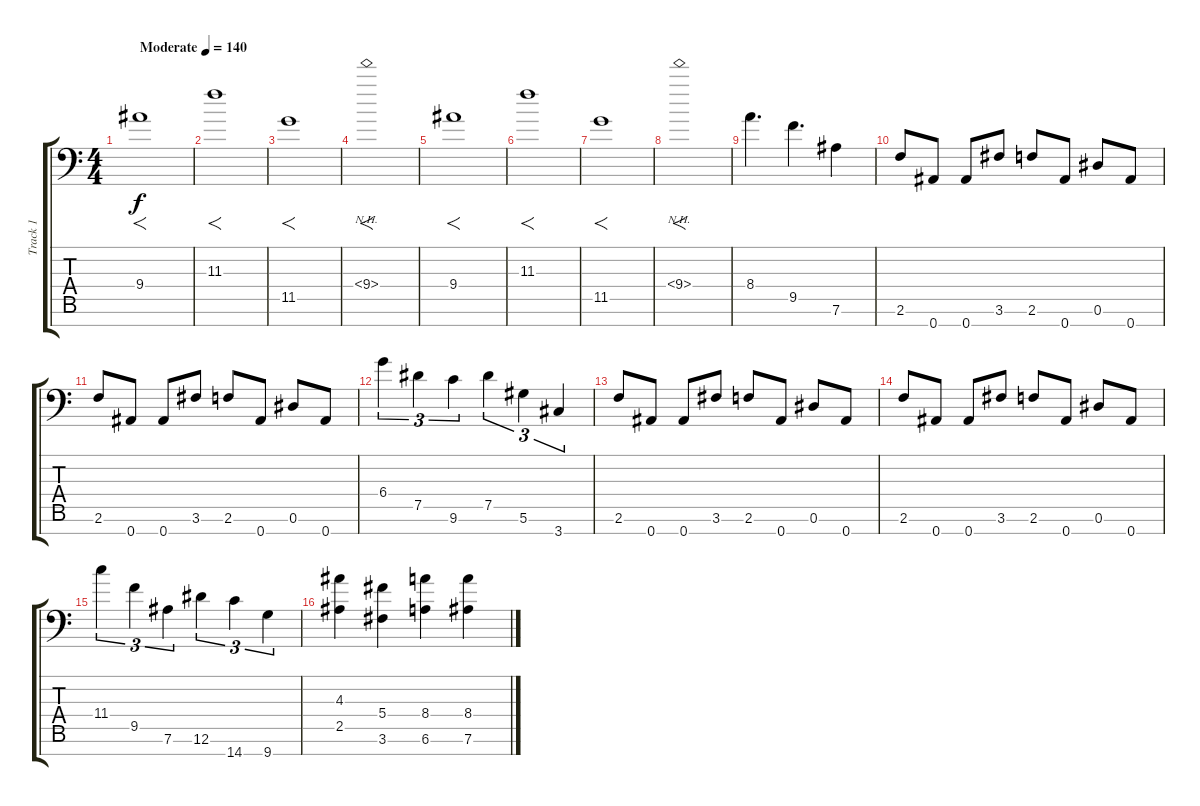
\track ("Track 1" "Track 1") {instrument overdrivenguitar}
\staff {score tabs}
\tuning (Eb4 Bb3 Gb3 Db3 Ab2 Eb2 Bb1) {hide}
\ts (4 4)
\tempo (140 "Moderate")
\clef f4
\ks c
9.4.1{f dy f instrument overdrivenguitar} |
11.3.1{f} |
11.5.1{f} |
9.4{nh}.1{f} |
9.4.1{f} |
11.3.1{f} |
11.5.1{f} |
9.4{nh}.1{f} |
8.4.4{d} 9.5.4{d} 7.6.4 |
2.6.8 0.7.8 0.7.8 3.6.8 2.6.8 0.7.8 0.6.8 0.7.8 |
2.6.8 0.7.8 0.7.8 3.6.8 2.6.8 0.7.8 0.6.8 0.7.8 |
6.4.4{tu (3 2)} 7.5.4{tu (3 2)} 9.6.4{tu (3 2)} 7.5.4{tu (3 2)} 5.6.4{tu (3 2)} 3.7.4{tu (3 2)} |
2.6.8 0.7.8 0.7.8 3.6.8 2.6.8 0.7.8 0.6.8 0.7.8 |
2.6.8 0.7.8 0.7.8 3.6.8 2.6.8 0.7.8 0.6.8 0.7.8 |
11.4.4{tu (3 2)} 9.5.4{tu (3 2)} 7.6.4{tu (3 2)} 12.6.4{tu (3 2)} 14.7.4{tu (3 2)} 9.7.4{tu (3 2)} |
(4.3 2.5).4 (5.4 3.6).4 (8.4 6.6).4 (8.4 7.6).4
